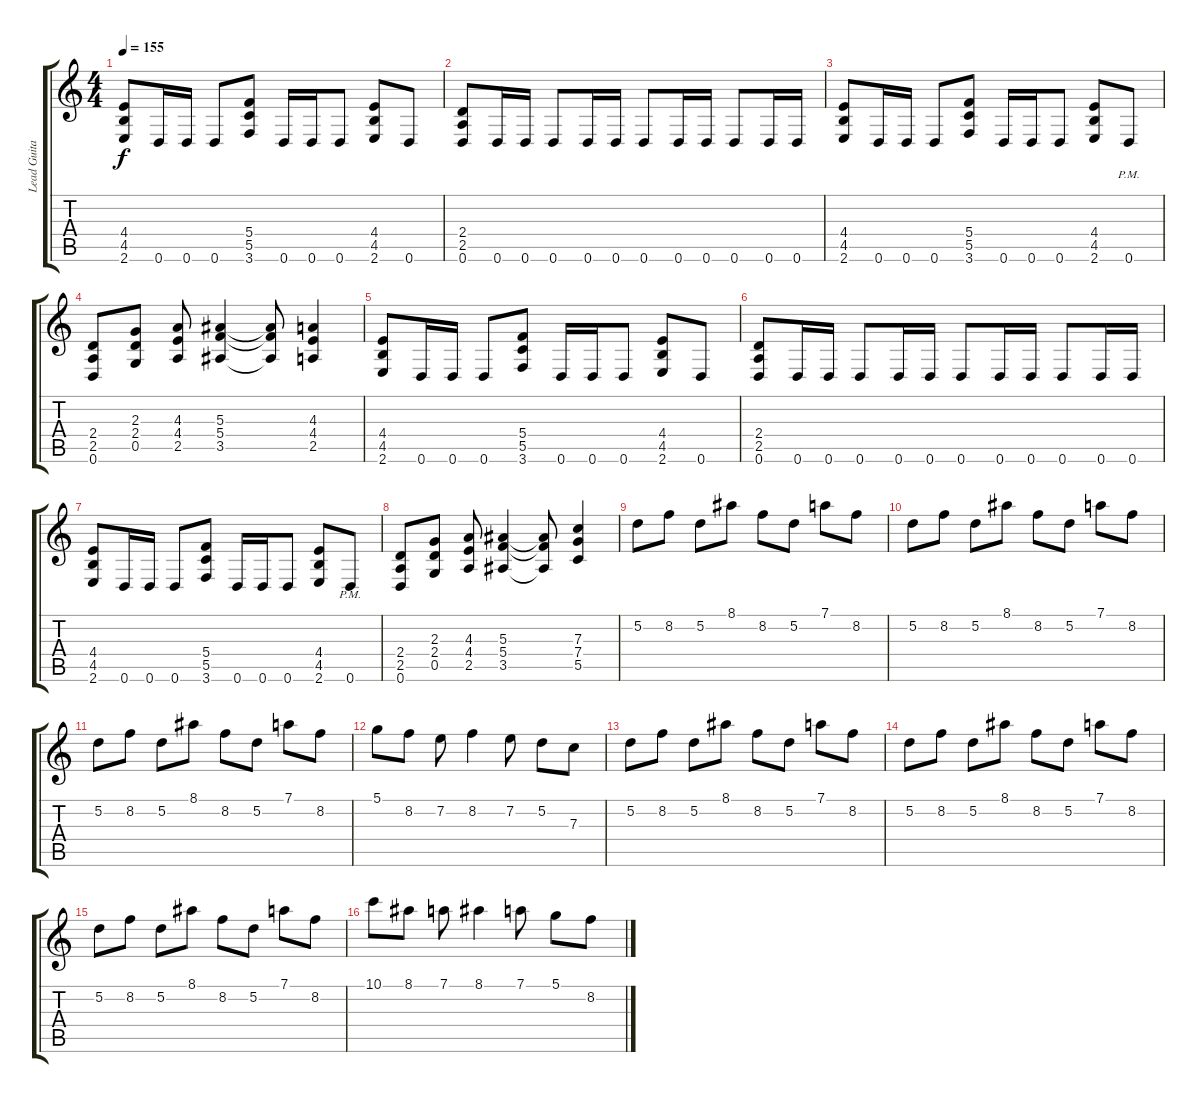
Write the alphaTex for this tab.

\track ("Lead Guitar (Sami Yli-Sirnio)" "Lead Guita") {instrument distortionguitar}
\staff {score tabs}
\tuning (D4 A3 F3 C3 G2 D2) {hide}
\ts (4 4)
\tempo 155
\clef g2
\ks c
(4.4 4.5 2.6).8{dy f} 0.6.16 0.6.16 0.6.8 (5.4 5.5 3.6).8 0.6.16 0.6.16 0.6.8 (4.4 4.5 2.6).8 0.6.8 |
(2.4 2.5 0.6).8 0.6.16 0.6.16 0.6.8 0.6.16 0.6.16 0.6.8 0.6.16 0.6.16 0.6.8 0.6.16 0.6.16 |
(4.4 4.5 2.6).8 0.6.16 0.6.16 0.6.8 (5.4 5.5 3.6).8 0.6.16 0.6.16 0.6.8 (4.4 4.5 2.6).8 0.6{pm}.8 |
(2.4 2.5 0.6).8 (2.3 2.4 0.5).8 (4.3 4.4 2.5).8 (5.3 5.4 3.5).4 (5.3{t} 5.4{t} 3.5{t}).8 (4.3 4.4 2.5).4 |
(4.4 4.5 2.6).8 0.6.16 0.6.16 0.6.8 (5.4 5.5 3.6).8 0.6.16 0.6.16 0.6.8 (4.4 4.5 2.6).8 0.6.8 |
(2.4 2.5 0.6).8 0.6.16 0.6.16 0.6.8 0.6.16 0.6.16 0.6.8 0.6.16 0.6.16 0.6.8 0.6.16 0.6.16 |
(4.4 4.5 2.6).8 0.6.16 0.6.16 0.6.8 (5.4 5.5 3.6).8 0.6.16 0.6.16 0.6.8 (4.4 4.5 2.6).8 0.6{pm}.8 |
(2.4 2.5 0.6).8 (2.3 2.4 0.5).8 (4.3 4.4 2.5).8 (5.3 5.4 3.5).4 (5.3{t} 5.4{t} 3.5{t}).8 (7.3 7.4 5.5).4 |
5.2.8 8.2.8 5.2.8 8.1.8 8.2.8 5.2.8 7.1.8 8.2.8 |
5.2.8 8.2.8 5.2.8 8.1.8 8.2.8 5.2.8 7.1.8 8.2.8 |
5.2.8 8.2.8 5.2.8 8.1.8 8.2.8 5.2.8 7.1.8 8.2.8 |
5.1.8 8.2.8 7.2.8 8.2.4 7.2.8 5.2.8 7.3.8 |
5.2.8 8.2.8 5.2.8 8.1.8 8.2.8 5.2.8 7.1.8 8.2.8 |
5.2.8 8.2.8 5.2.8 8.1.8 8.2.8 5.2.8 7.1.8 8.2.8 |
5.2.8 8.2.8 5.2.8 8.1.8 8.2.8 5.2.8 7.1.8 8.2.8 |
10.1.8 8.1.8 7.1.8 8.1.4 7.1.8 5.1.8 8.2.8
